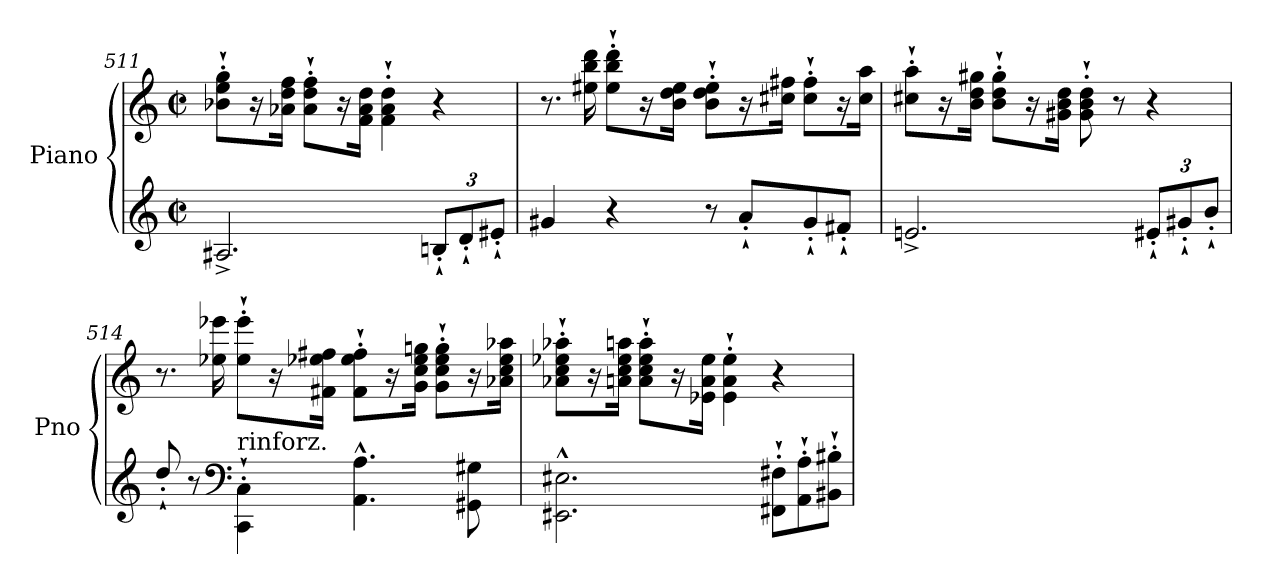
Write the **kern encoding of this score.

**kern	**kern
*part1	*part1
*staff2	*staff1
*I"Piano	*
*I'Pno	*
*clefG2	*clefG2
*k[]	*k[]
*M4/4	*M4/4
*met(c|)	*met(c|)
=511	=511
2.A#X^/	8b-X\'` 8ee\'` 8gg\'`L
.	16r
.	16a-X\ 16dd\ 16ff\Jk
.	8a-\'` 8dd\'` 8ff\'`L
.	16r
.	16f\ 16a-\ 16dd\Jk
.	4f\'` 4a-\'` 4dd\'`
*Xbrackettup	*
12Bn'`/L	4r
12d'`/	.
12e#X'`/J	.
!!LO:LB:g=z
=512	=512
4g#X/	8.r
.	16ee#X\ 16bb\ 16ddd\
4r	8ee#\'` 8bb\'` 8ddd\'`L
.	16r
.	16b\ 16dd\ 16ee#\Jk
8r	8b\'` 8dd\'` 8ee#\'`L
8a'`/L	16r
.	16cc#X\ 16ff#X\Jk
8g#'`/	8cc#\'` 8ff#\'`L
8f#X'`/J	16r
.	16cc#\ 16aa\Jk
=513	=513
2.en^/	8cc#X\'` 8aa\'`L
.	16r
.	16b\ 16dd\ 16gg#X\Jk
.	8b\'` 8dd\'` 8gg#\'`L
.	16r
.	16g#X\ 16b\ 16dd\Jk
.	8g#\'` 8b\'` 8dd\'`
.	8r
12e#X'`/L	4r
12g#X'`/	.
12b'`/J	.
=514	=514
8dd'`/	8.r
8r	.
.	16ee-X\ 16eee-X\
*clefF4	*
!LO:TX:a:t=rinforz.	!
4CC\'` 4C\'`	8ee-\'` 8eee-\'`L
.	16r
.	16f#X\ 16ee-X\ 16ff#X\Jk
4.AA\^^ 4.A\^^	8f#\'` 8ee-\'` 8ff#\'`L
.	16r
.	16g\ 16cc\ 16ee-\ 16ggn\Jk
.	8g\'` 8cc\'` 8ee-\'` 8gg\'`L
8GG#X\ 8G#X\	16r
.	16a-X\ 16cc\ 16ee-\ 16aa-X\Jk
!!LO:PB:g=z
=515	=515
2.EE#X\^^ 2.E#X\^^	8a-X\'` 8cc\'` 8ee-X\'` 8aa-X\'`L
.	16r
.	16an\ 16cc\ 16ee-\ 16aan\Jk
.	8a\'` 8cc\'` 8ee-\'` 8aa\'`L
.	16r
.	16e-X\ 16a\ 16ee-\Jk
.	4e-\'` 4a\'` 4ee-\'`
*Xtuplet	*
12FF#X\'` 12F#X\'`L	4r
12AA\'` 12A\'`	.
12BB#X\'` 12B#X\'`J	.
=	=
*-	*-
